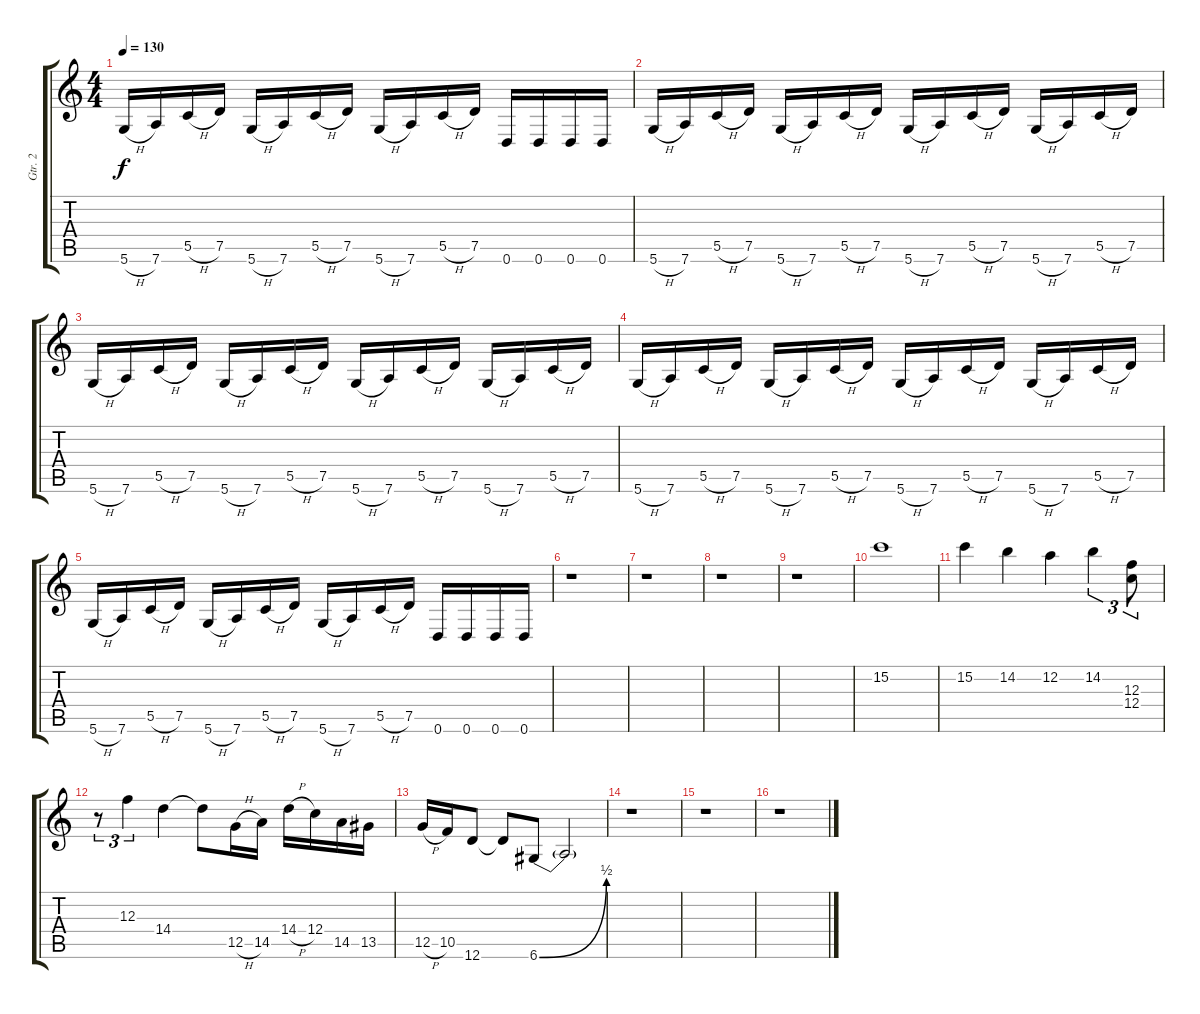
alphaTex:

\track ("Gtr. 2" "Gtr. 2") {instrument distortionguitar}
\staff {score tabs}
\tuning (D4 A3 F3 C3 G2 D2) {hide}
\ts (4 4)
\tempo 130
\clef g2
\ks c
5.6{h}.16{dy f} 7.6.16 5.5{h}.16 7.5.16 5.6{h}.16 7.6.16 5.5{h}.16 7.5.16 5.6{h}.16 7.6.16 5.5{h}.16 7.5.16 0.6.16 0.6.16 0.6.16 0.6.16 |
5.6{h}.16 7.6.16 5.5{h}.16 7.5.16 5.6{h}.16 7.6.16 5.5{h}.16 7.5.16 5.6{h}.16 7.6.16 5.5{h}.16 7.5.16 5.6{h}.16 7.6.16 5.5{h}.16 7.5.16 |
5.6{h}.16 7.6.16 5.5{h}.16 7.5.16 5.6{h}.16 7.6.16 5.5{h}.16 7.5.16 5.6{h}.16 7.6.16 5.5{h}.16 7.5.16 5.6{h}.16 7.6.16 5.5{h}.16 7.5.16 |
5.6{h}.16 7.6.16 5.5{h}.16 7.5.16 5.6{h}.16 7.6.16 5.5{h}.16 7.5.16 5.6{h}.16 7.6.16 5.5{h}.16 7.5.16 5.6{h}.16 7.6.16 5.5{h}.16 7.5.16 |
5.6{h}.16 7.6.16 5.5{h}.16 7.5.16 5.6{h}.16 7.6.16 5.5{h}.16 7.5.16 5.6{h}.16 7.6.16 5.5{h}.16 7.5.16 0.6.16 0.6.16 0.6.16 0.6.16 |
r.1 |
r.1 |
r.1 |
r.1 |
15.2.1 |
15.2.4 14.2.4 12.2.4 14.2.4{tu (3 2)} (12.3 12.4).8{tu (3 2)} |
r.8{tu (3 2)} 12.3.4{tu (3 2)} 14.4.4 14.4{t}.8 12.5{h}.16 14.5.16 14.4{h}.16 12.4.16 14.5.16 13.5.16 |
12.5{h}.16 10.5.16 12.6.8 12.6{t}.8 6.6{be (bend 0 0 60 2)}.8 6.6{t}.2 |
r.1 |
r.1 |
r.1
